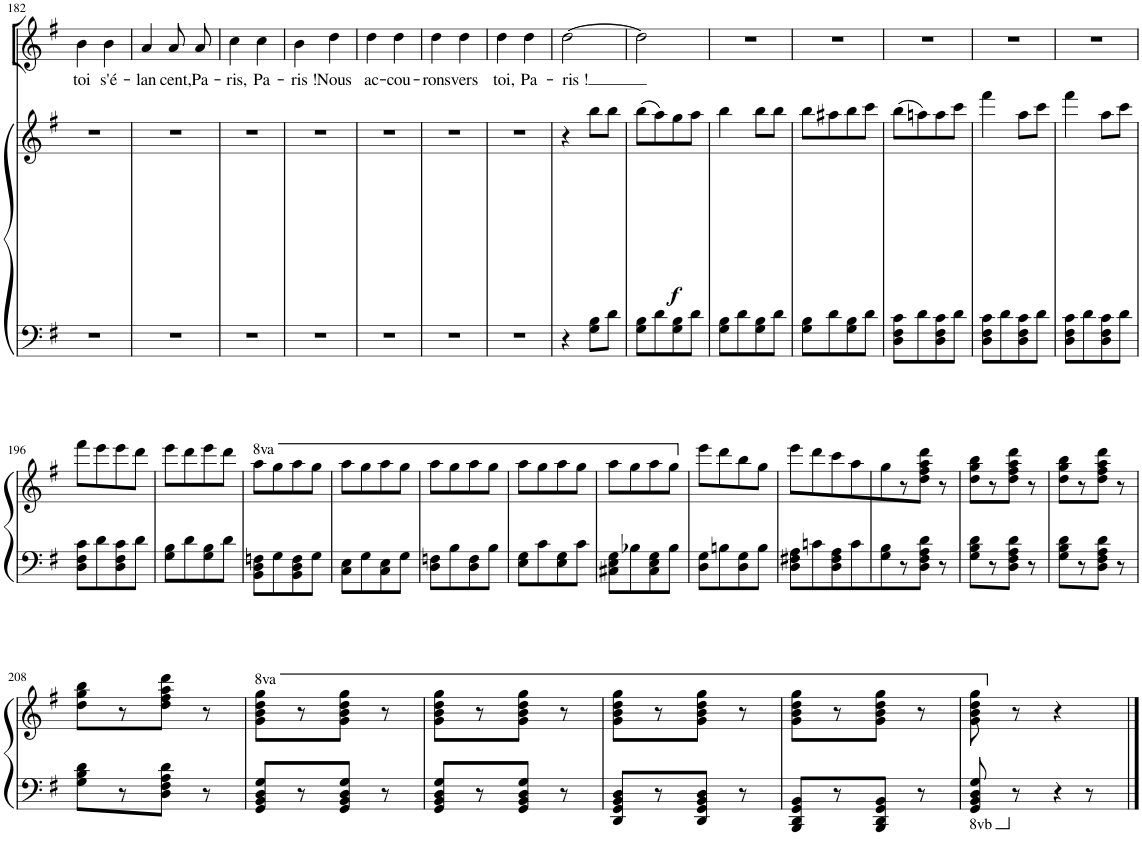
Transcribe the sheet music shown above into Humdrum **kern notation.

**kern	**kern	**dynam	**kern	**text
*part2	*part2	*part2	*part1	*part1
*staff3	*staff2	*staff2/3	*staff1	*staff1
*I"Piano	*	*	*I"Alti	*
*I'Pno	*	*	*	*
!!LO:PB:g=z
*clefF4	*clefG2	*	*clefG2	*
*k[f#]	*k[f#]	*	*k[f#]	*
*M2/4	*M2/4	*	*M2/4	*
=182	=182	=182	=182	=182
!	!	!	!	!LO:LY:b
2r	2r	.	4b\	toi
!	!	!	!	!LO:LY:b
.	.	.	4b\	s'é-
=183	=183	=183	=183	=183
!	!	!	!	!LO:LY:b
2r	2r	.	4a/	-lan-
!	!	!	!	!LO:LY:b
.	.	.	8a/L	-cent,
!	!	!	!	!LO:LY:b
.	.	.	8a/J	Pa-
=184	=184	=184	=184	=184
!	!	!	!	!LO:LY:b
2r	2r	.	4cc\	-ris,
!	!	!	!	!LO:LY:b
.	.	.	4cc\	Pa-
=185	=185	=185	=185	=185
!	!	!	!	!LO:LY:b
2r	2r	.	4b\	-ris !
!	!	!	!	!LO:LY:b
.	.	.	4dd\	Nous
=186	=186	=186	=186	=186
!	!	!	!	!LO:LY:b
2r	2r	.	4dd\	ac-
!	!	!	!	!LO:LY:b
.	.	.	4dd\	-cou-
=187	=187	=187	=187	=187
!	!	!	!	!LO:LY:b
2r	2r	.	4dd\	-rons
!	!	!	!	!LO:LY:b
.	.	.	4dd\	vers
=188	=188	=188	=188	=188
!	!	!	!	!LO:LY:b
2r	2r	.	4dd\	toi,
!	!	!	!	!LO:LY:b
.	.	.	4dd\	Pa-
=189	=189	=189	=189	=189
!	!	!	!	!LO:LY:b
4r	4r	.	[2dd\	-ris !
!	!	!LO:DY:b	!	!
8G\ 8B\L	8bb\L	f	.	.
8d\J	8bb\J	.	.	.
=190	=190	=190	=190	=190
8G\ 8B\L	(8bb\L	.	2dd\]	.
8d\	8aa\)	.	.	.
8G\ 8B\	8gg\	.	.	.
8d\J	8aa\J	.	.	.
=191	=191	=191	=191	=191
8G\ 8B\L	4bb\	.	2r	.
8d\	.	.	.	.
8G\ 8B\	8bb\L	.	.	.
8d\J	8bb\J	.	.	.
=192	=192	=192	=192	=192
8G\ 8B\L	8bb\L	.	2r	.
8d\	8aa#X\	.	.	.
8G\ 8B\	8bb\	.	.	.
8d\J	8ccc\J	.	.	.
=193	=193	=193	=193	=193
8D\ 8F#\ 8c\L	(8bb\L	.	2r	.
8d\	8aan\)	.	.	.
8D\ 8F#\ 8c\	8aa\	.	.	.
8d\J	8ccc\J	.	.	.
=194	=194	=194	=194	=194
8D\ 8F#\ 8c\L	4fff#\	.	2r	.
8d\	.	.	.	.
8D\ 8F#\ 8c\	8aa\L	.	.	.
8d\J	8ccc\J	.	.	.
=195	=195	=195	=195	=195
8D\ 8F#\ 8c\L	4fff#\	.	2r	.
8d\	.	.	.	.
8D\ 8F#\ 8c\	8aa\L	.	.	.
8d\J	8ccc\J	.	.	.
!!LO:LB:g=z
=196	=196	=196	=196	=196
8D\ 8F#\ 8c\L	8fff#\L	.	2r	.
8d\	8eee\	.	.	.
8D\ 8F#\ 8c\	8eee\	.	.	.
8d\J	8ddd\J	.	.	.
=197	=197	=197	=197	=197
8G\ 8B\L	8eee\L	.	2r	.
8d\	8ddd\	.	.	.
8G\ 8B\	8eee\	.	.	.
8d\J	8ddd\J	.	.	.
=198	=198	=198	=198	=198
*	*8va	*	*	*
8BB\ 8D\ 8Fn\L	8aaa\L	.	2r	.
8G\	8ggg\	.	.	.
8BB\ 8D\ 8F\	8aaa\	.	.	.
8G\J	8ggg\J	.	.	.
=199	=199	=199	=199	=199
8C\ 8E\L	8aaa\L	.	2r	.
8G\	8ggg\	.	.	.
8C\ 8E\	8aaa\	.	.	.
8G\J	8ggg\J	.	.	.
=200	=200	=200	=200	=200
8D\ 8Fn\L	8aaa\L	.	2r	.
8B\	8ggg\	.	.	.
8D\ 8F\	8aaa\	.	.	.
8B\J	8ggg\J	.	.	.
=201	=201	=201	=201	=201
8E\ 8G\L	8aaa\L	.	2r	.
8c\	8ggg\	.	.	.
8E\ 8G\	8aaa\	.	.	.
8c\J	8ggg\J	.	.	.
=202	=202	=202	=202	=202
8C#X\ 8E\ 8G\L	8aaa\L	.	2r	.
8B-X\	8ggg\	.	.	.
8C#\ 8E\ 8G\	8aaa\	.	.	.
8B-\J	8ggg\J	.	.	.
=203	=203	=203	=203	=203
*	*X8va	*	*	*
8D\ 8G\L	8eee\L	.	2r	.
8Bn\	8ddd\	.	.	.
8D\ 8G\	8bb\	.	.	.
8B\J	8gg\J	.	.	.
=204	=204	=204	=204	=204
8D\ 8F#X\ 8A\L	8eee\L	.	2r	.
8cn\	8ddd\	.	.	.
8D\ 8F#\ 8A\	8ccc\	.	.	.
8c\	8aa\	.	.	.
=205	=205	=205	=205	=205
8G\ 8B\	8gg\	.	2r	.
8r	8r	.	.	.
8D\ 8F#\ 8A\ 8d\J	8dd\ 8ff#\ 8aa\ 8ddd\J	.	.	.
8r	8r	.	.	.
=206	=206	=206	=206	=206
8G\ 8B\ 8d\L	8dd\ 8gg\ 8bb\L	.	2r	.
8r	8r	.	.	.
8D\ 8F#\ 8A\ 8d\J	8dd\ 8ff#\ 8aa\ 8ddd\J	.	.	.
8r	8r	.	.	.
=207	=207	=207	=207	=207
8G\ 8B\ 8d\L	8dd\ 8gg\ 8bb\L	.	2r	.
8r	8r	.	.	.
8D\ 8F#\ 8A\ 8d\J	8dd\ 8ff#\ 8aa\ 8ddd\J	.	.	.
8r	8r	.	.	.
!!LO:LB:g=z
=208	=208	=208	=208	=208
8G\ 8B\ 8d\L	8dd\ 8gg\ 8bb\L	.	2r	.
8r	8r	.	.	.
8D\ 8F#\ 8A\ 8d\J	8dd\ 8ff#\ 8aa\ 8ddd\J	.	.	.
8r	8r	.	.	.
=209	=209	=209	=209	=209
*	*8va	*	*	*
8GG/ 8BB/ 8D/ 8G/L	8gg\ 8bb\ 8ddd\ 8ggg\L	.	2r	.
8r	8r	.	.	.
8GG/ 8BB/ 8D/ 8G/J	8gg\ 8bb\ 8ddd\ 8ggg\J	.	.	.
8r	8r	.	.	.
=210	=210	=210	=210	=210
8GG/ 8BB/ 8D/ 8G/L	8gg\ 8bb\ 8ddd\ 8ggg\L	.	2r	.
8r	8r	.	.	.
8GG/ 8BB/ 8D/ 8G/J	8gg\ 8bb\ 8ddd\ 8ggg\J	.	.	.
8r	8r	.	.	.
=211	=211	=211	=211	=211
8DD/ 8GG/ 8BB/ 8D/L	8gg\ 8bb\ 8ddd\ 8ggg\L	.	2r	.
8r	8r	.	.	.
8DD/ 8GG/ 8BB/ 8D/J	8gg\ 8bb\ 8ddd\ 8ggg\J	.	.	.
8r	8r	.	.	.
=212	=212	=212	=212	=212
8BBB/ 8DD/ 8GG/ 8BB/L	8gg\ 8bb\ 8ddd\ 8ggg\L	.	2r	.
8r	8r	.	.	.
8BBB/ 8DD/ 8GG/ 8BB/J	8gg\ 8bb\ 8ddd\ 8ggg\J	.	.	.
8r	8r	.	.	.
=213	=213	=213	=213	=213
*8ba	*	*	*	*
8GGG/ 8BBB/ 8DD/ 8GG/	8gg\ 8bb\ 8ddd\ 8ggg\	.	2r	.
*X8ba	*	*	*	*
*	*X8va	*	*	*
8r	8r	.	.	.
4r	4r	.	.	.
8r	8ryy	.	8ryy	.
==	==	==	==	==
*-	*-	*-	*-	*-
